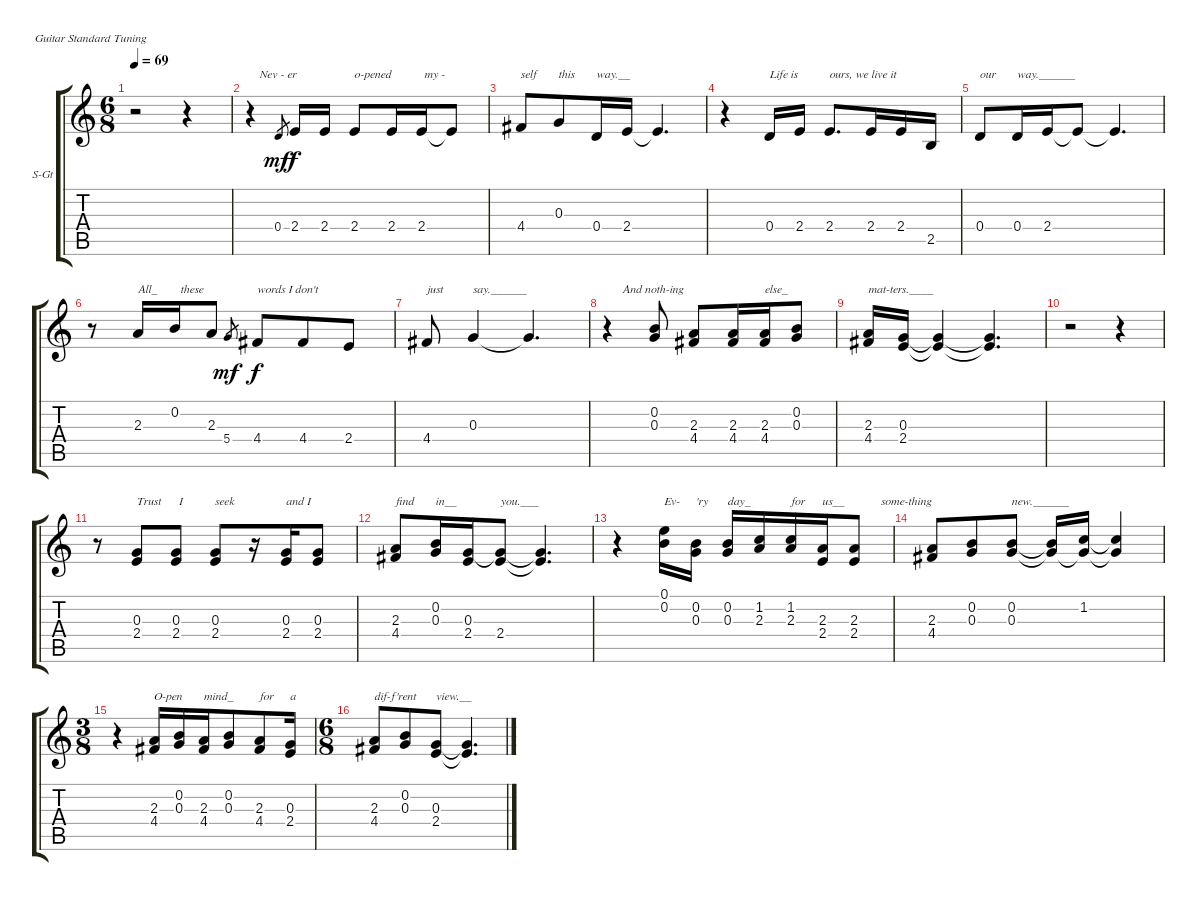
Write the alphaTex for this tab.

\bracketExtendMode groupsimilarinstruments
\firstSystemTrackNameOrientation horizontal
\otherSystemsTrackNameOrientation horizontal
\track ("Vocals" "S-Gt") {instrument violin}
\staff {score tabs}
\tuning (E4 B3 G3 D3 A2 E2)
\displaytranspose 12
\ts (6 8)
\tempo 69
\clef g2
\ks c
r.2{dy f} r.4 |
r.4{txt "   Nev - er"} 0.4.8{gr dy mf} 2.4.16{dy f} 2.4.16 2.4.8{txt "o-pened"} 2.4.16 2.4.16{txt " my -"} 2.4{t}.8 |
4.4.8{txt "self"} 0.3.8{txt "this"} 0.4.16{txt "way.__"} 2.4.16 2.4{t}.4{d} |
r.4 0.4.16{txt "Life is"} 2.4.16 2.4.8{d txt "ours, we live it"} 2.4.16 2.4.16 2.5.16 |
0.4.8{txt "our"} 0.4.16{txt "way.______"} 2.4.16 2.4{t}.8 2.4{t}.4{d} |
r.8 2.3.16{txt "All_"} 0.2.16{txt "  these"} 2.3.8 5.4.8{gr dy mf} 4.4.8{txt "words I don't" dy f} 4.4.8 2.4.8 |
4.4.8{txt "just"} 0.3.4{txt "say.______"} 0.3{t}.4{d} |
r.4{txt "     And noth-ing"} (0.2 0.3).8 (2.3 4.4).8 (2.3 4.4).16 (2.3 4.4).16{txt "else_"} (0.2 0.3).8 |
(2.3 4.4).16{txt "mat-ters.____"} (0.3 2.4).16 (0.3{t} 2.4{t}).4 (0.3{t} 2.4{t}).4{d} |
r.2 r.4 |
r.8 (0.3 2.4).8{txt "Trust"} (0.3 2.4).8{txt " I"} (0.3 2.4).8{txt "seek"} r.16 (0.3 2.4).16{txt "and I"} (0.3 2.4).8 |
(2.3 4.4).8{txt "find"} (0.2 0.3).16{txt "in__"} (0.3 2.4).16 (0.3{t} 2.4).8{txt "you.___"} (0.3{t} 2.4{t}).4{d} |
r.4 (0.1 0.2).16{txt "Ev-"} (0.2 0.3).16{txt "'ry"} (0.2 0.3).16{txt "day_"} (1.2 2.3).16 (1.2 2.3).16{txt "for"} (2.3 2.4).16{txt "us__"} (2.3 2.4).8{txt "         some-thing"} |
(2.3 4.4).8 (0.2 0.3).8 (0.2 0.3).8{txt "new.______"} (0.2{t} 0.3{t}).16 (1.2 0.3{t}).16 (1.2{t} 0.3{t}).4 |
\ts (3 8)
r.4 (2.3 4.4).16{txt "O-pen"} (0.2 0.3).16 (2.3 4.4).16{txt "mind_"} (0.2 0.3).8 (2.3 4.4).8{txt "for"} (0.3 2.4).16{txt "a"} |
\ts (6 8)
(2.3 4.4).8{txt "dif-f'rent"} (0.2 0.3).8 (0.3 2.4).8{txt "view.__"} (0.3{t} 2.4{t}).4{d}
